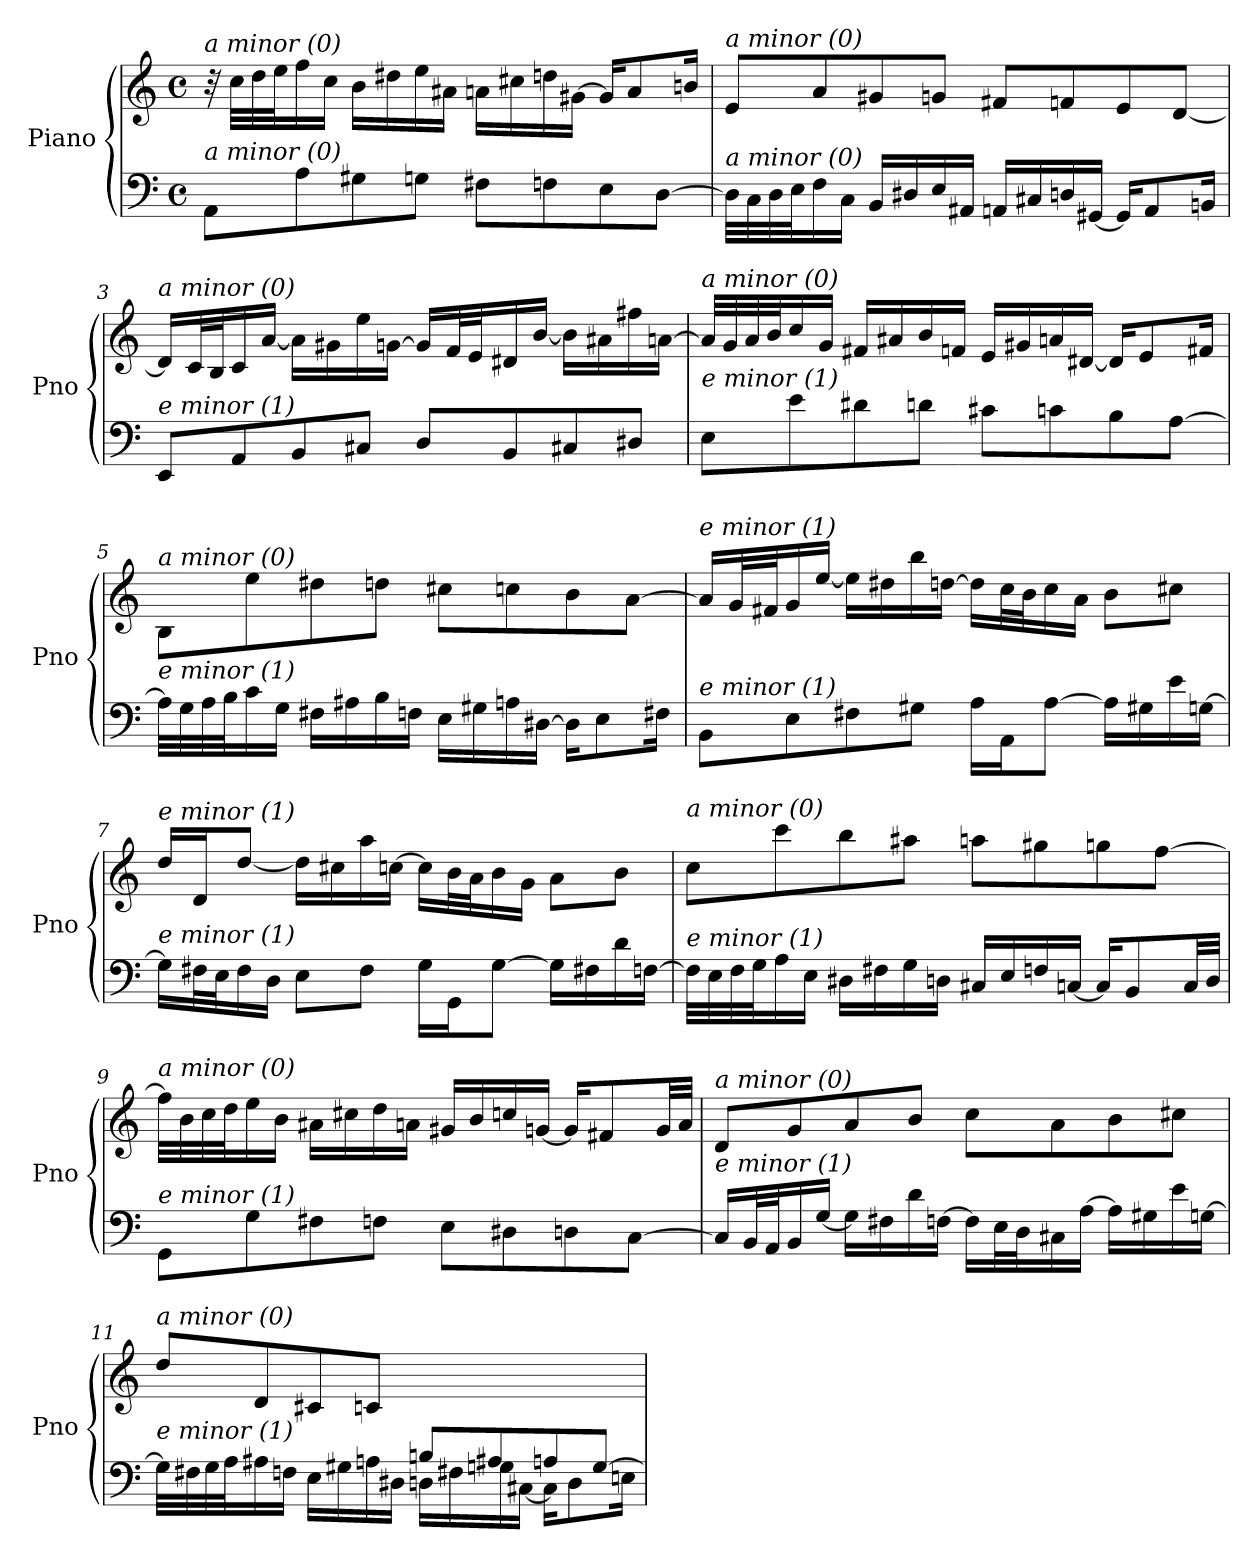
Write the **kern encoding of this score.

**kern	**kern
*part1	*part1
*staff2	*staff1
*I"Piano	*
*I'Pno	*
*clefF4	*clefG2
*k[]	*k[]
*M4/4	*M4/4
*met(c)	*met(c)
=1	=1
!	!LO:TX:i:t=a minor (0)
!LO:TX:i:t=a minor (0)	!
8AA/L	32r
.	32cc\LLL
.	32dd\
.	32ee\J
8A\	16ff\
.	16cc\JJ
8G#X\	16b\LL
.	16dd#X\
8Gn\J	16ee\
.	16a#Xi\JJ
8F#X\L	16a\LL
.	16cc#X\
8Fn\	16ddn\
.	[16g#X\JJ
8E\	16g#/KL]
.	8a/
[8D\J	.
.	16bn/Jk
=2	=2
!	!LO:TX:i:t=a minor (0)
!LO:TX:i:t=a minor (0)	!
32D\LLL]	8e/L
32C\	.
32D\	.
32E\J	.
16F\	8a/
16C\JJ	.
16BB/LL	8g#X/
16D#X/	.
16E/	8gn/J
16AA#Xi/JJ	.
16AA/LL	8f#X/L
16C#X/	.
16Dn/	8fn/
[16GG#X/JJ	.
16GG#/KL]	8e/
8AA/	.
.	[8d/J
16BBn/Jk	.
!!LO:LB:g=z
=3	=3
!	!LO:TX:i:t=a minor (0)
!LO:TX:i:t=e minor (1)	!
8EE/L	16d/LL]
.	32c/L
.	32B/J
8AA/	16c/
.	[16a/JJ
8BB/	16a\LL]
.	16g#X\
8C#X/J	16ee\
.	[16gn\JJ
8D/L	16g/LL]
.	32f/L
.	32e/J
8BB/	16d#X/
.	[16b/JJ
8C#X/	16b\LL]
.	16a#X\
8D#X/J	16ff#X\
.	[16an\JJ
=4	=4
!	!LO:TX:i:t=a minor (0)
!LO:TX:i:t=e minor (1)	!
8E\L	32a/LLL]
.	32g/
.	32a/
.	32b/J
8e\	16cc/
.	16g/JJ
8d#X\	16f#X/LL
.	16a#X/
8dn\J	16b/
.	16fn/JJ
8c#X\L	16e/LL
.	16g#X/
8cn\	16an/
.	[16d#X/JJ
8B\	16d#/KL]
.	8e/
[8A\J	.
.	16f#X/Jk
!!LO:LB:g=z
=5	=5
!	!LO:TX:i:t=a minor (0)
!LO:TX:i:t=e minor (1)	!
32A\LLL]	8B/L
32G\	.
32A\	.
32B\J	.
16c\	8ee\
16G\JJ	.
16F#X\LL	8dd#X\
16A#X\	.
16B\	8ddn\J
16Fn\JJ	.
16E\LL	8cc#X\L
16G#X\	.
16An\	8ccn\
[16D#X\JJ	.
16D#\KL]	8b\
8E\	.
.	[8a\J
16F#X\Jk	.
=6	=6
!	!LO:TX:i:t=e minor (1)
!LO:TX:i:t=e minor (1)	!
8BB\L	16a/LL]
.	32g/L
.	32f#X/J
8E\	16g/
.	[16ee/JJ
8F#X\	16ee\LL]
.	16dd#X\
8G#X\J	16bb\
.	[16ddn\JJ
16A\LL	16dd\LL]
16AA\J	32cc\L
.	32b\J
[8A\J	16cc\
.	16a\JJ
16A\LL]	8b\L
16G#X\	.
16e\	8cc#X\J
[16Gn\JJ	.
!!LO:LB:g=z
=7	=7
!	!LO:TX:i:t=e minor (1)
!LO:TX:i:t=e minor (1)	!
16G\LL]	16dd/LL
32F#X\L	16d/J
32E\J	.
16F#\	[8dd/J
16D\JJ	.
8E\L	16dd\LL]
.	16cc#X\
8F#\J	16aa\
.	[16ccn\JJ
16G\LL	16cc\LL]
16GG\J	32b\L
.	32a\J
[8G\J	16b\
.	16g\JJ
16G\LL]	8a\L
16F#X\	.
16d\	8b\J
[16Fn\JJ	.
=8	=8
!	!LO:TX:i:t=a minor (0)
!LO:TX:i:t=e minor (1)	!
32F\LLL]	8cc\L
32E\	.
32F\	.
32G\J	.
16A\	8ccc\
16E\JJ	.
16D#X\LL	8bb\
16F#X\	.
16G\	8aa#Xi\J
16Dn\JJ	.
16C#X/LL	8aa\L
16E/	.
16Fn/	8gg#Xi\
[16Cn/JJ	.
16C/KL]	8gg\
8BB/	.
.	[8ff\J
32C/LL	.
32D/JJJ	.
!!LO:LB:g=z
=9	=9
!	!LO:TX:i:t=a minor (0)
!LO:TX:i:t=e minor (1)	!
8GG\L	32ff\LLL]
.	32b\
.	32cc\
.	32dd\J
8G\	16ee\
.	16b\JJ
8F#X\	16a#X\LL
.	16cc#X\
8Fn\J	16dd\
.	16an\JJ
8E\L	16g#X/LL
.	16b/
8D#Xi\	16ccn/
.	[16gn/JJ
8D\	16g/KL]
.	8f#X/
[8C\J	.
.	32g/LL
.	32a/JJJ
=10	=10
!	!LO:TX:i:t=a minor (0)
!LO:TX:i:t=e minor (1)	!
16C/LL]	8d/L
32BB/L	.
32AA/J	.
16BB/	8g/
[16G/JJ	.
16G\LL]	8a/
16F#X\	.
16d\	8b/J
[16Fn\JJ	.
16F\LL]	8cc\L
32E\L	.
32D\J	.
16C#X\	8a\
[16A\JJ	.
16A\LL]	8b\
16G#X\	.
16e\	8cc#X\J
[16Gn\JJ	.
!!LO:PB:g=z
=11	=11
*^	*
!	!	!LO:TX:i:t=a minor (0)
!LO:TX:i:t=e minor (1)	!	!
2ryy	32G\LLL]	8dd/L
.	32F#X\	.
.	32G\	.
.	32A\J	.
.	16A#Xi\	8d/
.	16Fn\JJ	.
.	16E\LL	8c#X/
.	16G#X\	.
.	16A\	8cn/J
.	16D#Xi\JJ	.
8Bn/L	16D\LL	2ryy
.	16F#X\	.
8A#Xi/	16Gn\	.
.	[16C#X\JJ	.
8A/	16C#\KL]	.
.	8D\	.
[8G/J	.	.
.	16En\Jk	.
*v	*v	*
=	=
*-	*-
